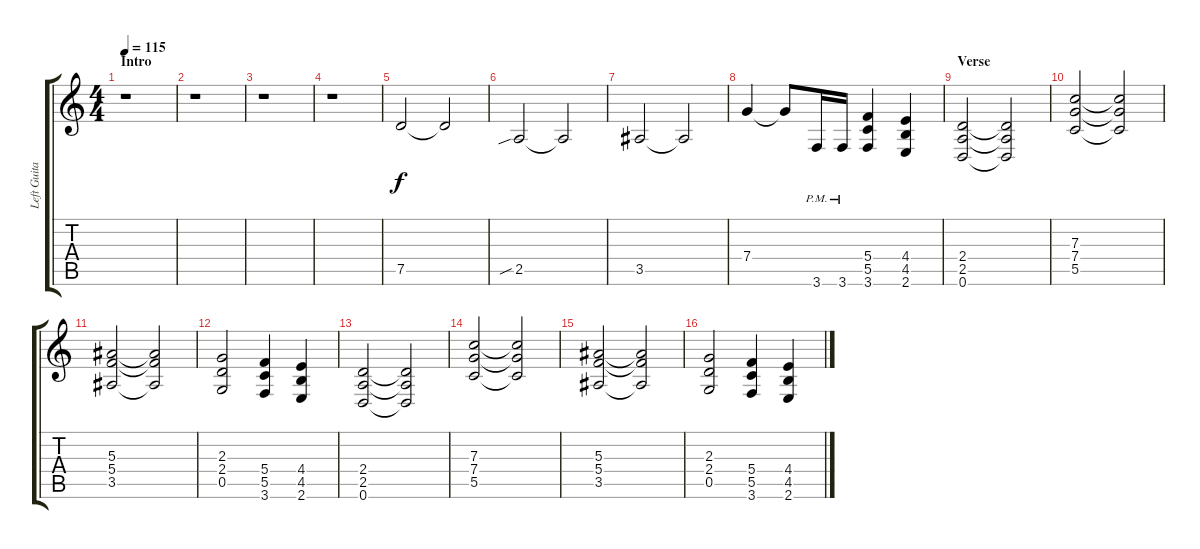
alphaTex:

\track ("Left Guitar" "Left Guita") {instrument distortionguitar}
\staff {score tabs}
\tuning (D4 A3 F3 C3 G2 D2) {hide}
\ts (4 4)
\section ("" "Intro")
\tempo 115
\clef g2
\ks c
r.1{dy f instrument distortionguitar} |
r.1 |
r.1 |
r.1{volume 0} |
7.5.2{volume 13} 7.5{t}.2 |
2.5{sib}.2 2.5{t}.2 |
3.5.2 3.5{t}.2 |
7.4.4 7.4{t}.8 3.6{pm}.16 3.6{pm}.16 (5.4 5.5 3.6).4 (4.4 4.5 2.6).4 |
\section ("" "Verse")
(2.4 2.5 0.6).2 (2.4{t} 2.5{t} 0.6{t}).2 |
(7.3 7.4 5.5).2 (7.3{t} 7.4{t} 5.5{t}).2 |
(5.3 5.4 3.5).2 (5.3{t} 5.4{t} 3.5{t}).2 |
(2.3 2.4 0.5).2 (5.4 5.5 3.6).4 (4.4 4.5 2.6).4 |
(2.4 2.5 0.6).2 (2.4{t} 2.5{t} 0.6{t}).2 |
(7.3 7.4 5.5).2 (7.3{t} 7.4{t} 5.5{t}).2 |
(5.3 5.4 3.5).2 (5.3{t} 5.4{t} 3.5{t}).2 |
(2.3 2.4 0.5).2 (5.4 5.5 3.6).4 (4.4 4.5 2.6).4
